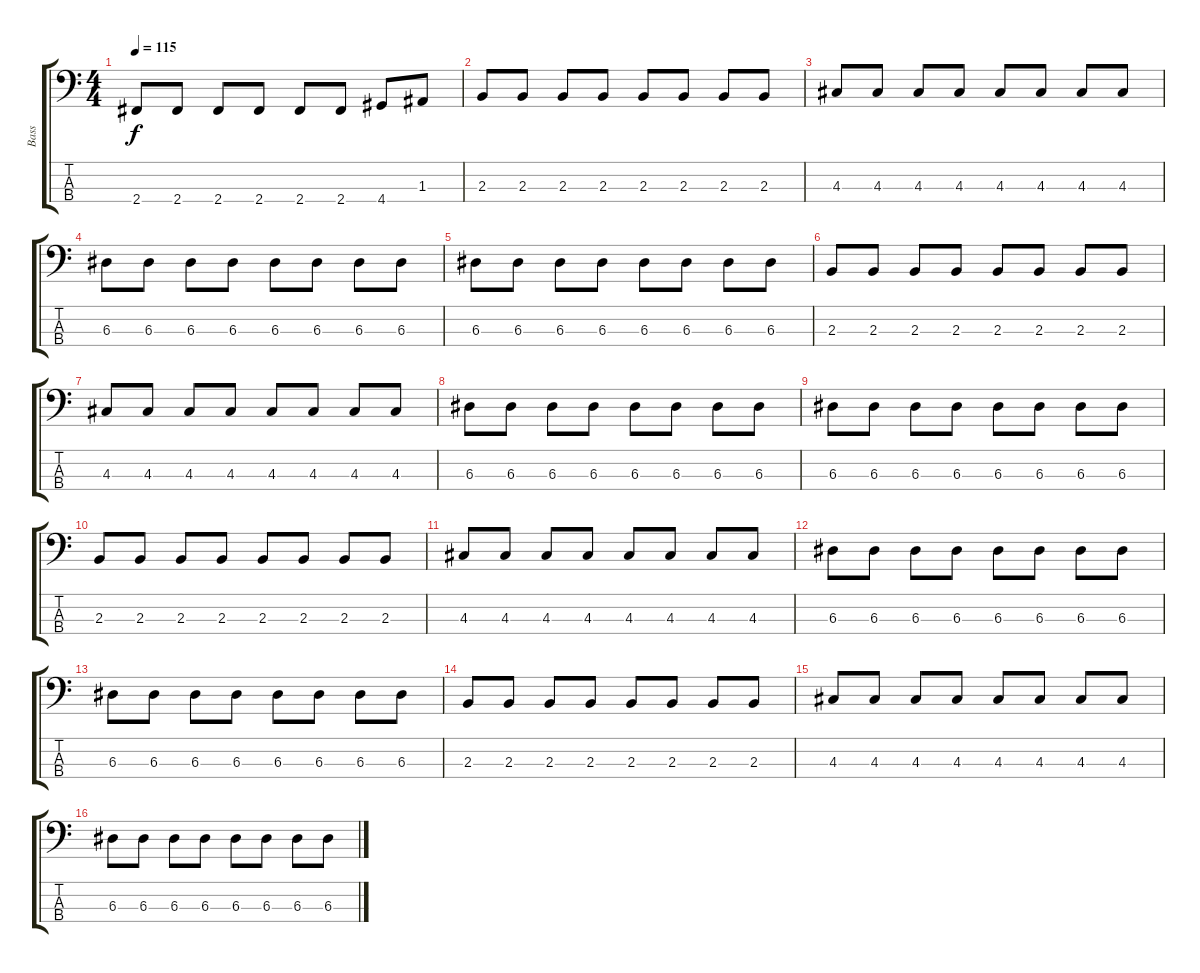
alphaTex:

\track ("Bass" "Bass") {instrument electricbassfinger}
\staff {score tabs}
\tuning (G2 D2 A1 E1) {hide}
\ts (4 4)
\tempo 115
\clef f4
\ks c
2.4.8{dy f} 2.4.8 2.4.8 2.4.8 2.4.8 2.4.8 4.4.8 1.3.8 |
2.3.8 2.3.8 2.3.8 2.3.8 2.3.8 2.3.8 2.3.8 2.3.8 |
4.3.8 4.3.8 4.3.8 4.3.8 4.3.8 4.3.8 4.3.8 4.3.8 |
6.3.8 6.3.8 6.3.8 6.3.8 6.3.8 6.3.8 6.3.8 6.3.8 |
6.3.8 6.3.8 6.3.8 6.3.8 6.3.8 6.3.8 6.3.8 6.3.8 |
2.3.8 2.3.8 2.3.8 2.3.8 2.3.8 2.3.8 2.3.8 2.3.8 |
4.3.8 4.3.8 4.3.8 4.3.8 4.3.8 4.3.8 4.3.8 4.3.8 |
6.3.8 6.3.8 6.3.8 6.3.8 6.3.8 6.3.8 6.3.8 6.3.8 |
6.3.8 6.3.8 6.3.8 6.3.8 6.3.8 6.3.8 6.3.8 6.3.8 |
2.3.8 2.3.8 2.3.8 2.3.8 2.3.8 2.3.8 2.3.8 2.3.8 |
4.3.8 4.3.8 4.3.8 4.3.8 4.3.8 4.3.8 4.3.8 4.3.8 |
6.3.8 6.3.8 6.3.8 6.3.8 6.3.8 6.3.8 6.3.8 6.3.8 |
6.3.8 6.3.8 6.3.8 6.3.8 6.3.8 6.3.8 6.3.8 6.3.8 |
2.3.8 2.3.8 2.3.8 2.3.8 2.3.8 2.3.8 2.3.8 2.3.8 |
4.3.8 4.3.8 4.3.8 4.3.8 4.3.8 4.3.8 4.3.8 4.3.8 |
6.3.8 6.3.8 6.3.8 6.3.8 6.3.8 6.3.8 6.3.8 6.3.8
